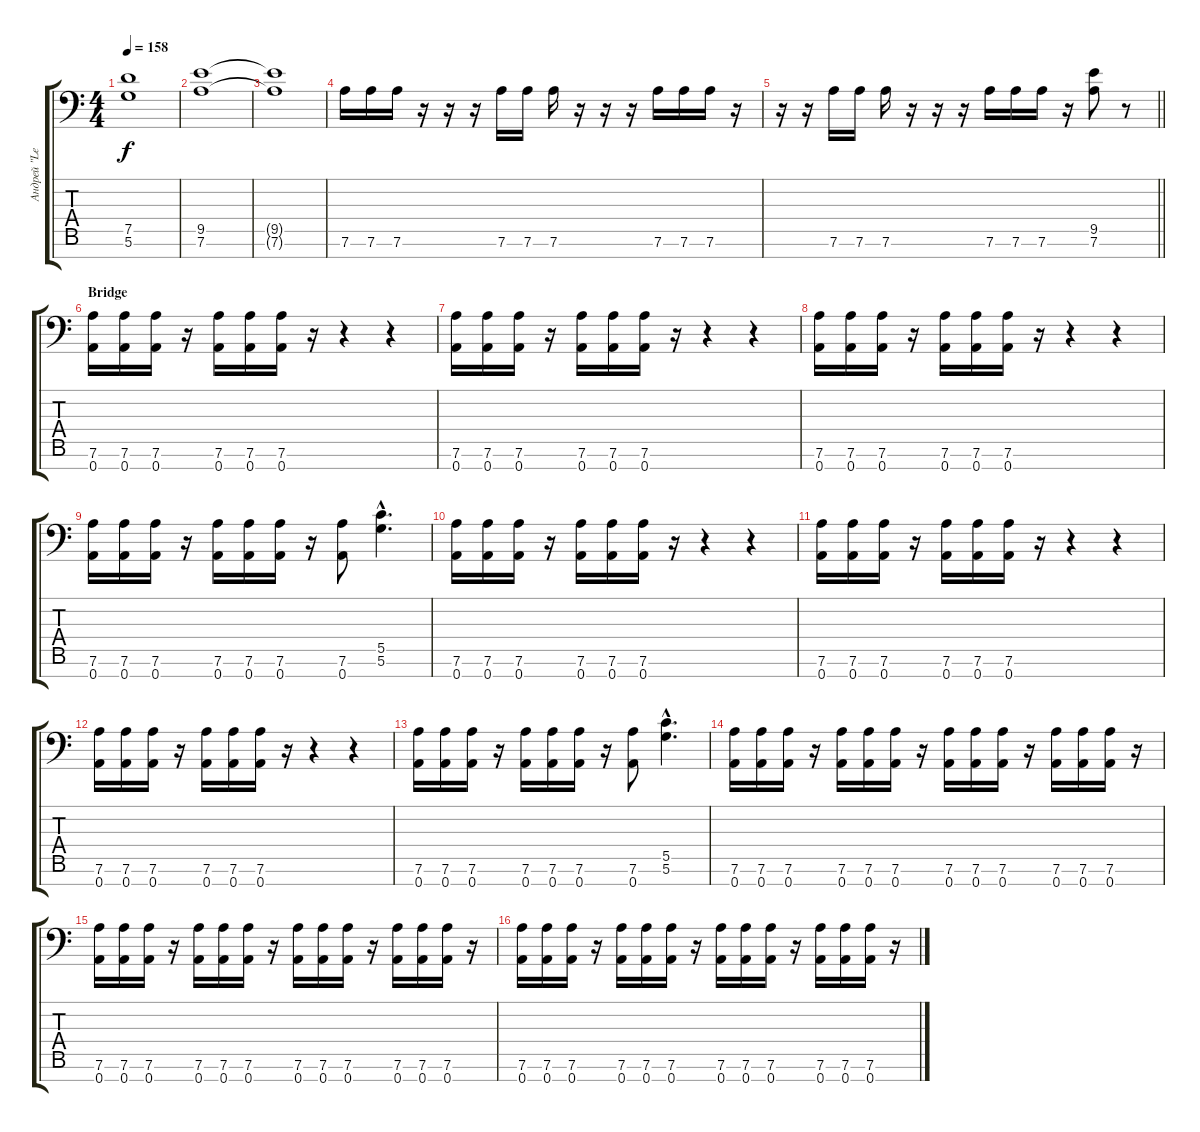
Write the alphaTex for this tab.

\track ("Андрей \"Leo\" Леонтьев" "Андрей \"Le") {instrument distortionguitar}
\staff {score tabs}
\tuning (D4 A3 F3 C3 G2 D2 A1) {hide}
\ts (4 4)
\tempo 158
\clef f4
\ks c
(7.5 5.6).1{dy f} |
(9.5 7.6).1 |
(9.5{t} 7.6{t}).1 |
7.6.16 7.6.16 7.6.16 r.16 r.16 r.16 7.6.16 7.6.16 7.6.16 r.16 r.16 r.16 7.6.16 7.6.16 7.6.16 r.16 |
\barLineRight lightlight
r.16 r.16 7.6.16 7.6.16 7.6.16 r.16 r.16 r.16 7.6.16 7.6.16 7.6.16 r.16 (9.5 7.6).8 r.8 |
\section ("" "Bridge")
(7.6 0.7).16 (7.6 0.7).16 (7.6 0.7).16 r.16 (7.6 0.7).16 (7.6 0.7).16 (7.6 0.7).16 r.16 r.4 r.4 |
(7.6 0.7).16 (7.6 0.7).16 (7.6 0.7).16 r.16 (7.6 0.7).16 (7.6 0.7).16 (7.6 0.7).16 r.16 r.4 r.4 |
(7.6 0.7).16 (7.6 0.7).16 (7.6 0.7).16 r.16 (7.6 0.7).16 (7.6 0.7).16 (7.6 0.7).16 r.16 r.4 r.4 |
(7.6 0.7).16 (7.6 0.7).16 (7.6 0.7).16 r.16 (7.6 0.7).16 (7.6 0.7).16 (7.6 0.7).16 r.16 (7.6 0.7).8 (5.5{hac} 5.6{hac}).4{d} |
(7.6 0.7).16 (7.6 0.7).16 (7.6 0.7).16 r.16 (7.6 0.7).16 (7.6 0.7).16 (7.6 0.7).16 r.16 r.4 r.4 |
(7.6 0.7).16 (7.6 0.7).16 (7.6 0.7).16 r.16 (7.6 0.7).16 (7.6 0.7).16 (7.6 0.7).16 r.16 r.4 r.4 |
(7.6 0.7).16 (7.6 0.7).16 (7.6 0.7).16 r.16 (7.6 0.7).16 (7.6 0.7).16 (7.6 0.7).16 r.16 r.4 r.4 |
(7.6 0.7).16 (7.6 0.7).16 (7.6 0.7).16 r.16 (7.6 0.7).16 (7.6 0.7).16 (7.6 0.7).16 r.16 (7.6 0.7).8 (5.5{hac} 5.6{hac}).4{d} |
(7.6 0.7).16 (7.6 0.7).16 (7.6 0.7).16 r.16 (7.6 0.7).16 (7.6 0.7).16 (7.6 0.7).16 r.16 (7.6 0.7).16 (7.6 0.7).16 (7.6 0.7).16 r.16 (7.6 0.7).16 (7.6 0.7).16 (7.6 0.7).16 r.16 |
(7.6 0.7).16 (7.6 0.7).16 (7.6 0.7).16 r.16 (7.6 0.7).16 (7.6 0.7).16 (7.6 0.7).16 r.16 (7.6 0.7).16 (7.6 0.7).16 (7.6 0.7).16 r.16 (7.6 0.7).16 (7.6 0.7).16 (7.6 0.7).16 r.16 |
(7.6 0.7).16 (7.6 0.7).16 (7.6 0.7).16 r.16 (7.6 0.7).16 (7.6 0.7).16 (7.6 0.7).16 r.16 (7.6 0.7).16 (7.6 0.7).16 (7.6 0.7).16 r.16 (7.6 0.7).16 (7.6 0.7).16 (7.6 0.7).16 r.16
